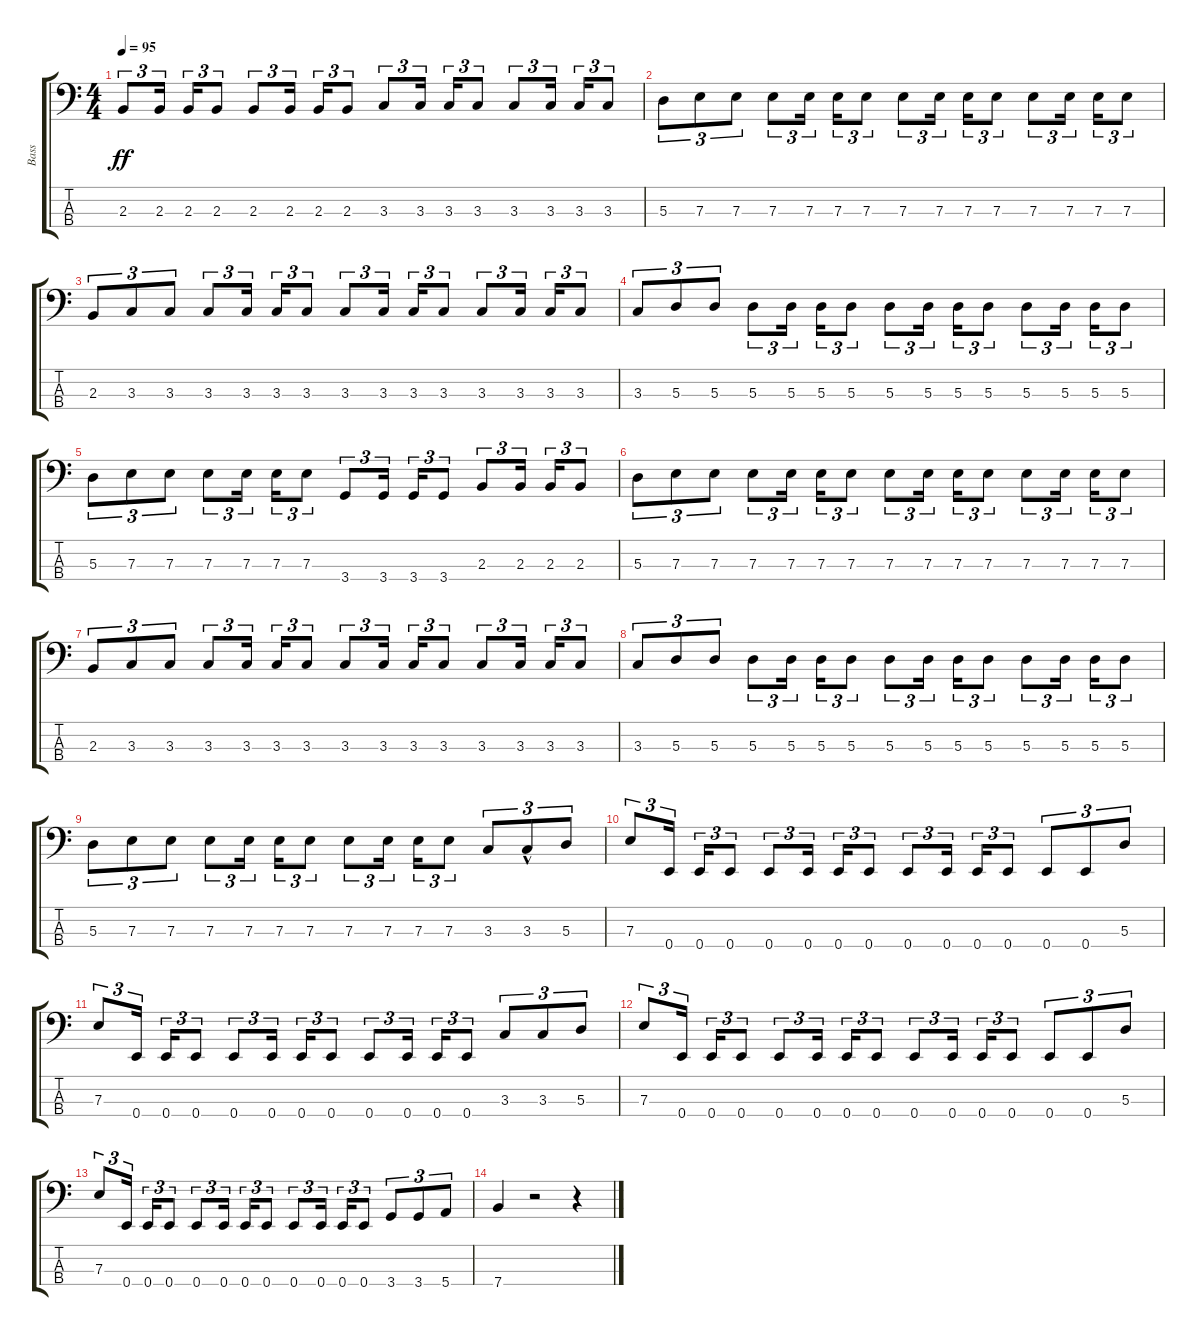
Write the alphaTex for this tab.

\track ("Bass" "Bass") {instrument electricbassfinger}
\staff {score tabs}
\tuning (G2 D2 A1 E1) {hide}
\ts (4 4)
\tempo 95
\clef f4
\ks c
2.3.8{tu (3 2) dy ff} 2.3.16{tu (3 2)} 2.3.16{tu (3 2)} 2.3.8{tu (3 2)} 2.3.8{tu (3 2)} 2.3.16{tu (3 2)} 2.3.16{tu (3 2)} 2.3.8{tu (3 2)} 3.3.8{tu (3 2)} 3.3.16{tu (3 2)} 3.3.16{tu (3 2)} 3.3.8{tu (3 2)} 3.3.8{tu (3 2)} 3.3.16{tu (3 2)} 3.3.16{tu (3 2)} 3.3.8{tu (3 2)} |
5.3.8{tu (3 2)} 7.3.8{tu (3 2)} 7.3.8{tu (3 2)} 7.3.8{tu (3 2)} 7.3.16{tu (3 2)} 7.3.16{tu (3 2)} 7.3.8{tu (3 2)} 7.3.8{tu (3 2)} 7.3.16{tu (3 2)} 7.3.16{tu (3 2)} 7.3.8{tu (3 2)} 7.3.8{tu (3 2)} 7.3.16{tu (3 2)} 7.3.16{tu (3 2)} 7.3.8{tu (3 2)} |
2.3.8{tu (3 2)} 3.3.8{tu (3 2)} 3.3.8{tu (3 2)} 3.3.8{tu (3 2)} 3.3.16{tu (3 2)} 3.3.16{tu (3 2)} 3.3.8{tu (3 2)} 3.3.8{tu (3 2)} 3.3.16{tu (3 2)} 3.3.16{tu (3 2)} 3.3.8{tu (3 2)} 3.3.8{tu (3 2)} 3.3.16{tu (3 2)} 3.3.16{tu (3 2)} 3.3.8{tu (3 2)} |
3.3.8{tu (3 2)} 5.3.8{tu (3 2)} 5.3.8{tu (3 2)} 5.3.8{tu (3 2)} 5.3.16{tu (3 2)} 5.3.16{tu (3 2)} 5.3.8{tu (3 2)} 5.3.8{tu (3 2)} 5.3.16{tu (3 2)} 5.3.16{tu (3 2)} 5.3.8{tu (3 2)} 5.3.8{tu (3 2)} 5.3.16{tu (3 2)} 5.3.16{tu (3 2)} 5.3.8{tu (3 2)} |
5.3.8{tu (3 2)} 7.3.8{tu (3 2)} 7.3.8{tu (3 2)} 7.3.8{tu (3 2)} 7.3.16{tu (3 2)} 7.3.16{tu (3 2)} 7.3.8{tu (3 2)} 3.4.8{tu (3 2)} 3.4.16{tu (3 2)} 3.4.16{tu (3 2)} 3.4.8{tu (3 2)} 2.3.8{tu (3 2)} 2.3.16{tu (3 2)} 2.3.16{tu (3 2)} 2.3.8{tu (3 2)} |
5.3.8{tu (3 2)} 7.3.8{tu (3 2)} 7.3.8{tu (3 2)} 7.3.8{tu (3 2)} 7.3.16{tu (3 2)} 7.3.16{tu (3 2)} 7.3.8{tu (3 2)} 7.3.8{tu (3 2)} 7.3.16{tu (3 2)} 7.3.16{tu (3 2)} 7.3.8{tu (3 2)} 7.3.8{tu (3 2)} 7.3.16{tu (3 2)} 7.3.16{tu (3 2)} 7.3.8{tu (3 2)} |
2.3.8{tu (3 2)} 3.3.8{tu (3 2)} 3.3.8{tu (3 2)} 3.3.8{tu (3 2)} 3.3.16{tu (3 2)} 3.3.16{tu (3 2)} 3.3.8{tu (3 2)} 3.3.8{tu (3 2)} 3.3.16{tu (3 2)} 3.3.16{tu (3 2)} 3.3.8{tu (3 2)} 3.3.8{tu (3 2)} 3.3.16{tu (3 2)} 3.3.16{tu (3 2)} 3.3.8{tu (3 2)} |
3.3.8{tu (3 2)} 5.3.8{tu (3 2)} 5.3.8{tu (3 2)} 5.3.8{tu (3 2)} 5.3.16{tu (3 2)} 5.3.16{tu (3 2)} 5.3.8{tu (3 2)} 5.3.8{tu (3 2)} 5.3.16{tu (3 2)} 5.3.16{tu (3 2)} 5.3.8{tu (3 2)} 5.3.8{tu (3 2)} 5.3.16{tu (3 2)} 5.3.16{tu (3 2)} 5.3.8{tu (3 2)} |
5.3.8{tu (3 2)} 7.3.8{tu (3 2)} 7.3.8{tu (3 2)} 7.3.8{tu (3 2)} 7.3.16{tu (3 2)} 7.3.16{tu (3 2)} 7.3.8{tu (3 2)} 7.3.8{tu (3 2)} 7.3.16{tu (3 2)} 7.3.16{tu (3 2)} 7.3.8{tu (3 2)} 3.3.8{tu (3 2)} 3.3{hac}.8{tu (3 2)} 5.3.8{tu (3 2)} |
7.3.8{tu (3 2)} 0.4.16{tu (3 2)} 0.4.16{tu (3 2)} 0.4.8{tu (3 2)} 0.4.8{tu (3 2)} 0.4.16{tu (3 2)} 0.4.16{tu (3 2)} 0.4.8{tu (3 2)} 0.4.8{tu (3 2)} 0.4.16{tu (3 2)} 0.4.16{tu (3 2)} 0.4.8{tu (3 2)} 0.4.8{tu (3 2)} 0.4.8{tu (3 2)} 5.3.8{tu (3 2)} |
7.3.8{tu (3 2)} 0.4.16{tu (3 2)} 0.4.16{tu (3 2)} 0.4.8{tu (3 2)} 0.4.8{tu (3 2)} 0.4.16{tu (3 2)} 0.4.16{tu (3 2)} 0.4.8{tu (3 2)} 0.4.8{tu (3 2)} 0.4.16{tu (3 2)} 0.4.16{tu (3 2)} 0.4.8{tu (3 2)} 3.3.8{tu (3 2)} 3.3.8{tu (3 2)} 5.3.8{tu (3 2)} |
7.3.8{tu (3 2)} 0.4.16{tu (3 2)} 0.4.16{tu (3 2)} 0.4.8{tu (3 2)} 0.4.8{tu (3 2)} 0.4.16{tu (3 2)} 0.4.16{tu (3 2)} 0.4.8{tu (3 2)} 0.4.8{tu (3 2)} 0.4.16{tu (3 2)} 0.4.16{tu (3 2)} 0.4.8{tu (3 2)} 0.4.8{tu (3 2)} 0.4.8{tu (3 2)} 5.3.8{tu (3 2)} |
7.3.8{tu (3 2)} 0.4.16{tu (3 2)} 0.4.16{tu (3 2)} 0.4.8{tu (3 2)} 0.4.8{tu (3 2)} 0.4.16{tu (3 2)} 0.4.16{tu (3 2)} 0.4.8{tu (3 2)} 0.4.8{tu (3 2)} 0.4.16{tu (3 2)} 0.4.16{tu (3 2)} 0.4.8{tu (3 2)} 3.4.8{tu (3 2)} 3.4.8{tu (3 2)} 5.4.8{tu (3 2)} |
7.4.4 r.2 r.4
